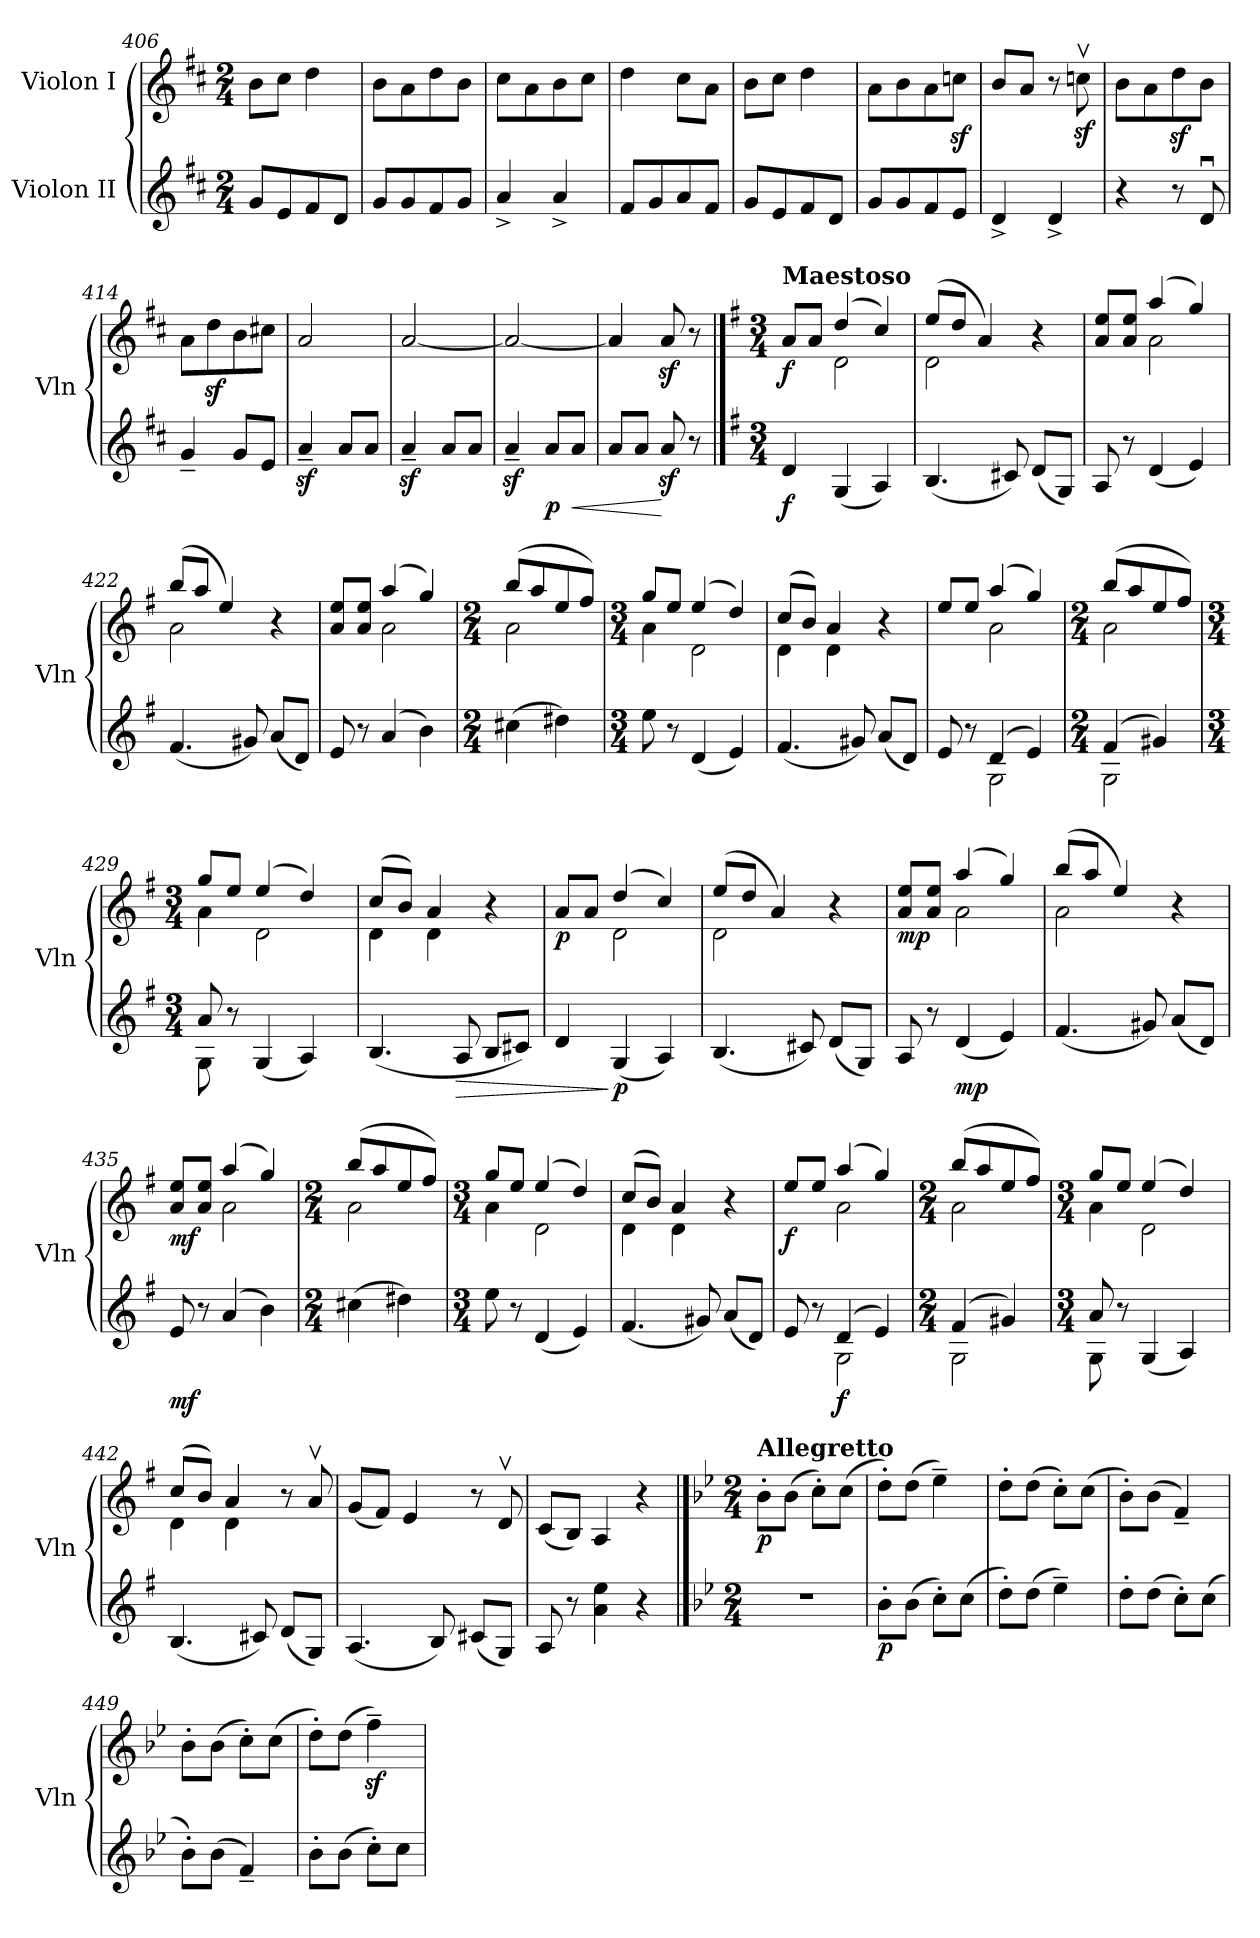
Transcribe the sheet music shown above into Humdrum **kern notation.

**kern	**dynam	**kern	**dynam
*part2	*part2	*part1	*part1
*staff2	*staff2	*staff1	*staff1
*I"Violon II	*	*I"Violon I	*
*I'Vln	*	*I'Vln	*
*clefG2	*	*clefG2	*
*k[f#c#]	*	*k[f#c#]	*
*M2/4	*	*M2/4	*
=406	=406	=406	=406
8g/L	.	8b\L	.
8e/	.	8cc#\J	.
8f#/	.	4dd\	.
8d/J	.	.	.
=407	=407	=407	=407
8g/L	.	8b\L	.
8g/	.	8a\	.
8f#/	.	8dd\	.
8g/J	.	8b\J	.
=408	=408	=408	=408
4a^/	.	8cc#\L	.
.	.	8a\	.
4a^/	.	8b\	.
.	.	8cc#\J	.
=409	=409	=409	=409
8f#/L	.	4dd\	.
8g/	.	.	.
8a/	.	8cc#\L	.
8f#/J	.	8a\J	.
=410	=410	=410	=410
8g/L	.	8b\L	.
8e/	.	8cc#\J	.
8f#/	.	4dd\	.
8d/J	.	.	.
!!LO:PB:g=z
=411	=411	=411	=411
8g/L	.	8a\L	.
8g/	.	8b\	.
8f#/	.	8a\	.
8e/J	.	8ccnz<\J	.
=412	=412	=412	=412
4d^/	.	8b/L	.
.	.	8a/J	.
4d^/	.	8r	.
.	.	8ccnz<v\	.
=413	=413	=413	=413
4r	.	8b\L	.
.	.	8a\	.
8r	.	8ddz<\	.
8du/	.	8b\J	.
=414	=414	=414	=414
4g~/	.	8a\L	.
.	.	8ddz<\	.
8g/L	.	8b\	.
8e/J	.	8cc#X\J	.
=415	=415	=415	=415
4az<~/	.	2a/	.
8a/L	.	.	.
8a/J	.	.	.
=416	=416	=416	=416
4az<~/	.	[2a/	.
8a/L	.	.	.
8a/J	.	.	.
=417	=417	=417	=417
4az<~/	.	2a/_	.
!	!LO:DY:b	!	!
8a/L	p	.	.
!	!LO:HP:b	!	!
8a/J	<	.	.
=418	=418	=418	=418
8a/L	.	4a/]	.
8a/J	.	.	.
8az</	[	8az</	.
8r	.	8r	.
!!LO:LB:g=z
==419	==419	==419	==419
!!LO:REH:place=s1:a:B:fs=14:t=15
*k[f#]	*	*k[f#]	*
*M3/4	*	*M3/4	*
*	*	*MM80	*
*	*	*^	*
!	!	!LO:TX:a:B:t=Maestoso	!	!
!	!LO:DY:b	!	!	!LO:DY:b
4d/	f	8a/L	4ryy	f
.	.	8a/J	.	.
(<4G/	.	(>4dd/	2d\	.
4A/)	.	4cc/)	.	.
=420	=420	=420	=420	=420
(<4.B/	.	(>8ee/L	2d\	.
.	.	8dd/J	.	.
.	.	4a/)	.	.
8c#X/)	.	.	.	.
(<8d/L	.	4r	4ryy	.
8G/J)	.	.	.	.
=421	=421	=421	=421	=421
8A/	.	8a/ 8ee/L	4ryy	.
8r	.	8a/ 8ee/J	.	.
(<4d/	.	(>4aa/	2a\	.
4e/)	.	4gg/)	.	.
=422	=422	=422	=422	=422
(<4.f#/	.	(>8bb/L	2a\	.
.	.	8aa/J	.	.
.	.	4ee/)	.	.
8g#X/)	.	.	.	.
(<8a/L	.	4r	4ryy	.
8d/J)	.	.	.	.
=423	=423	=423	=423	=423
8e/	.	8a/ 8ee/L	4ryy	.
8r	.	8a/ 8ee/J	.	.
(>4a/	.	(>4aa/	2a\	.
4b\)	.	4gg/)	.	.
=424	=424	=424	=424	=424
*M2/4	*	*M2/4	*	*
(>4cc#X\	.	(>8bb/L	2a\	.
.	.	8aa/	.	.
4dd#X\)	.	8ee/	.	.
.	.	8ff#/J)	.	.
!!LO:LB:g=z	!!
=425	=425	=425	=425	=425
*M3/4	*	*M3/4	*	*
8ee\	.	8gg/L	4a\	.
8r	.	8ee/J	.	.
(<4d/	.	(>4ee/	2d\	.
4e/)	.	4dd/)	.	.
=426	=426	=426	=426	=426
(<4.f#/	.	(>8cc/L	4d\	.
.	.	8b/J)	.	.
.	.	4a/	4d\	.
8g#X/)	.	.	.	.
(<8a/L	.	4r	4ryy	.
8d/J)	.	.	.	.
=427	=427	=427	=427	=427
*^	*	*	*	*
8e/	4ryy	.	8ee/L	4ryy	.
8r	.	.	8ee/J	.	.
(>4d/	2G\	.	(>4aa/	2a\	.
4e/)	.	.	4gg/)	.	.
=428	=428	=428	=428	=428	=428
*M2/4	*	*	*M2/4	*	*
(>4f#/	2G\	.	(>8bb/L	2a\	.
.	.	.	8aa/	.	.
4g#X/)	.	.	8ee/	.	.
.	.	.	8ff#/J)	.	.
=429	=429	=429	=429	=429	=429
*M3/4	*	*	*M3/4	*	*
8a/	8G\	.	8gg/L	4a\	.
8r	2ryy	.	8ee/J	.	.
(>4G/	.	.	(>4ee/	2d\	.
4A/)	.	.	4dd/)	.	.
.	8ryy	.	.	.	.
*v	*v	*	*	*	*
=430	=430	=430	=430	=430
(<4.B/	.	(>8cc/L	4d\	.
.	.	8b/J)	.	.
.	.	4a/	4d\	.
!	!LO:HP:b	!	!	!
8A/	>	.	.	.
8B/L	.	4r	4ryy	.
8c#X/J)	.	.	.	.
!!LO:LB:g=z	!!
=431	=431	=431	=431	=431
!	!	!	!	!LO:DY:b
4d/	.	8a/L	4ryy	p
.	.	8a/J	.	.
!	!LO:DY:n=1:b	!	!	!
(<4G/	] p	(>4dd/	2d\	.
4A/)	.	4cc/)	.	.
=432	=432	=432	=432	=432
(<4.B/	.	(>8ee/L	2d\	.
.	.	8dd/J	.	.
.	.	4a/)	.	.
8c#X/)	.	.	.	.
(<8d/L	.	4r	4ryy	.
8G/J)	.	.	.	.
=433	=433	=433	=433	=433
!	!	!	!	!LO:DY:b
8A/	.	8a/ 8ee/L	4ryy	mp
8r	.	8a/ 8ee/J	.	.
!	!LO:DY:b	!	!	!
(<4d/	mp	(>4aa/	2a\	.
4e/)	.	4gg/)	.	.
=434	=434	=434	=434	=434
(<4.f#/	.	(>8bb/L	2a\	.
.	.	8aa/J	.	.
.	.	4ee/)	.	.
8g#X/)	.	.	.	.
(<8a/L	.	4r	4ryy	.
8d/J)	.	.	.	.
=435	=435	=435	=435	=435
!	!LO:DY:b	!	!	!LO:DY:b
8e/	mf	8a/ 8ee/L	4ryy	mf
8r	.	8a/ 8ee/J	.	.
(>4a/	.	(>4aa/	2a\	.
4b\)	.	4gg/)	.	.
=436	=436	=436	=436	=436
*M2/4	*	*M2/4	*	*
(>4cc#X\	.	(>8bb/L	2a\	.
.	.	8aa/	.	.
4dd#X\)	.	8ee/	.	.
.	.	8ff#/J)	.	.
=437	=437	=437	=437	=437
*M3/4	*	*M3/4	*	*
8ee\	.	8gg/L	4a\	.
8r	.	8ee/J	.	.
(<4d/	.	(>4ee/	2d\	.
4e/)	.	4dd/)	.	.
!!LO:LB:g=z	!!
=438	=438	=438	=438	=438
(<4.f#/	.	(>8cc/L	4d\	.
.	.	8b/J)	.	.
.	.	4a/	4d\	.
8g#X/)	.	.	.	.
(<8a/L	.	4r	4ryy	.
8d/J)	.	.	.	.
=439	=439	=439	=439	=439
*^	*	*	*	*
!	!	!	!	!	!LO:DY:b
8e/	4ryy	.	8ee/L	4ryy	f
8r	.	.	8ee/J	.	.
!	!	!LO:DY:b	!	!	!
(>4d/	2G\	f	(>4aa/	2a\	.
4e/)	.	.	4gg/)	.	.
=440	=440	=440	=440	=440	=440
*M2/4	*	*	*M2/4	*	*
(>4f#/	2G\	.	(>8bb/L	2a\	.
.	.	.	8aa/	.	.
4g#X/)	.	.	8ee/	.	.
.	.	.	8ff#/J)	.	.
=441	=441	=441	=441	=441	=441
*M3/4	*	*	*M3/4	*	*
8a/	8G\	.	8gg/L	4a\	.
8r	2ryy	.	8ee/J	.	.
(<4G/	.	.	(>4ee/	2d\	.
4A/)	.	.	4dd/)	.	.
.	8ryy	.	.	.	.
*v	*v	*	*	*	*
=442	=442	=442	=442	=442
(<4.B/	.	(>8cc/L	4d\	.
.	.	8b/J)	.	.
.	.	4a/	4d\	.
8c#X/)	.	.	.	.
(<8d/L	.	8r	4ryy	.
8G/J)	.	8av/	.	.
*	*	*v	*v	*
=443	=443	=443	=443
(<4.A/	.	(<8g/L	.
.	.	8f#/J)	.
.	.	4e/	.
8B/)	.	.	.
(<8c#X/L	.	8r	.
8G/J)	.	8dv/	.
=444	=444	=444	=444
8A/	.	(<8c/L	.
8r	.	8B/J)	.
4a\ 4ee\	.	4A/	.
4r	.	4r	.
!!LO:LB:g=z
==445	==445	==445	==445
!!LO:REH:place=s1:a:B:fs=14:t=16
*k[b-e-]	*	*k[b-e-]	*
*M2/4	*	*M2/4	*
*	*	*MM112	*
!	!	!LO:TX:a:B:t=Allegretto	!
!	!	!	!LO:DY:b
2r	.	8b-'\L	p
.	.	(>8b-\J	.
.	.	8cc'\L)	.
.	.	(>8cc\J	.
=446	=446	=446	=446
!	!LO:DY:b	!	!
8b-'\L	p	8dd'\L)	.
(>8b-\J	.	(>8dd\J	.
8cc'\L)	.	4ee-~\)	.
(>8cc\J	.	.	.
=447	=447	=447	=447
8dd'\L)	.	8dd'\L	.
(>8dd\J	.	(>8dd\J	.
4ee-~\)	.	8cc'\L)	.
.	.	(>8cc\J	.
=448	=448	=448	=448
8dd'\L	.	8b-'\L)	.
(>8dd\J	.	(>8b-\J	.
8cc'\L)	.	4f~/)	.
(>8cc\J	.	.	.
=449	=449	=449	=449
8b-'\L)	.	8b-'\L	.
(>8b-\J	.	(>8b-\J	.
4f~/)	.	8cc'\L)	.
.	.	(>8cc\J	.
=450	=450	=450	=450
8b-'\L	.	8dd'\L)	.
(>8b-\J	.	(>8dd\J	.
8cc'\L)	.	4ffz<~\)	.
8cc\J	.	.	.
=	=	=	=
*-	*-	*-	*-
